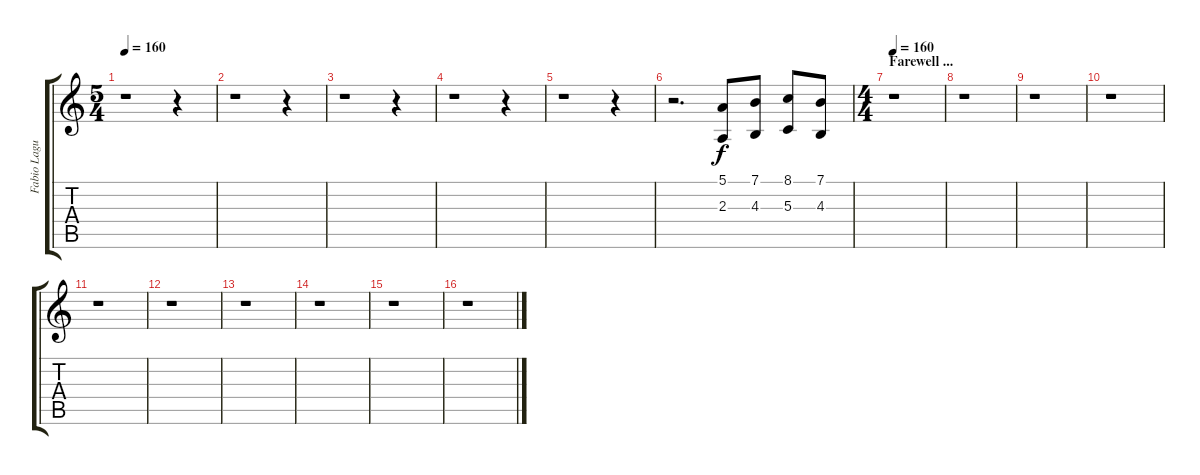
\track ("Fabio Laguna" "Fabio Lagu") {instrument violin}
\staff {score tabs}
\tuning (E4 B3 G3 D3 A2 D2) {hide}
\ts (5 4)
\tempo 160
\clef g2
\ks c
r.1{dy f} r.4 |
r.1 r.4 |
r.1 r.4 |
r.1 r.4 |
r.1 r.4 |
r.2{d volume 11 instrument stringensemble1} (5.1 2.3).8 (7.1 4.3).8 (8.1 5.3).8 (7.1 4.3).8 |
\ts (4 4)
\section ("" "Farewell ...")
\tempo 160
r.1 |
r.1 |
r.1 |
r.1 |
r.1 |
r.1 |
r.1 |
r.1 |
r.1 |
r.1
